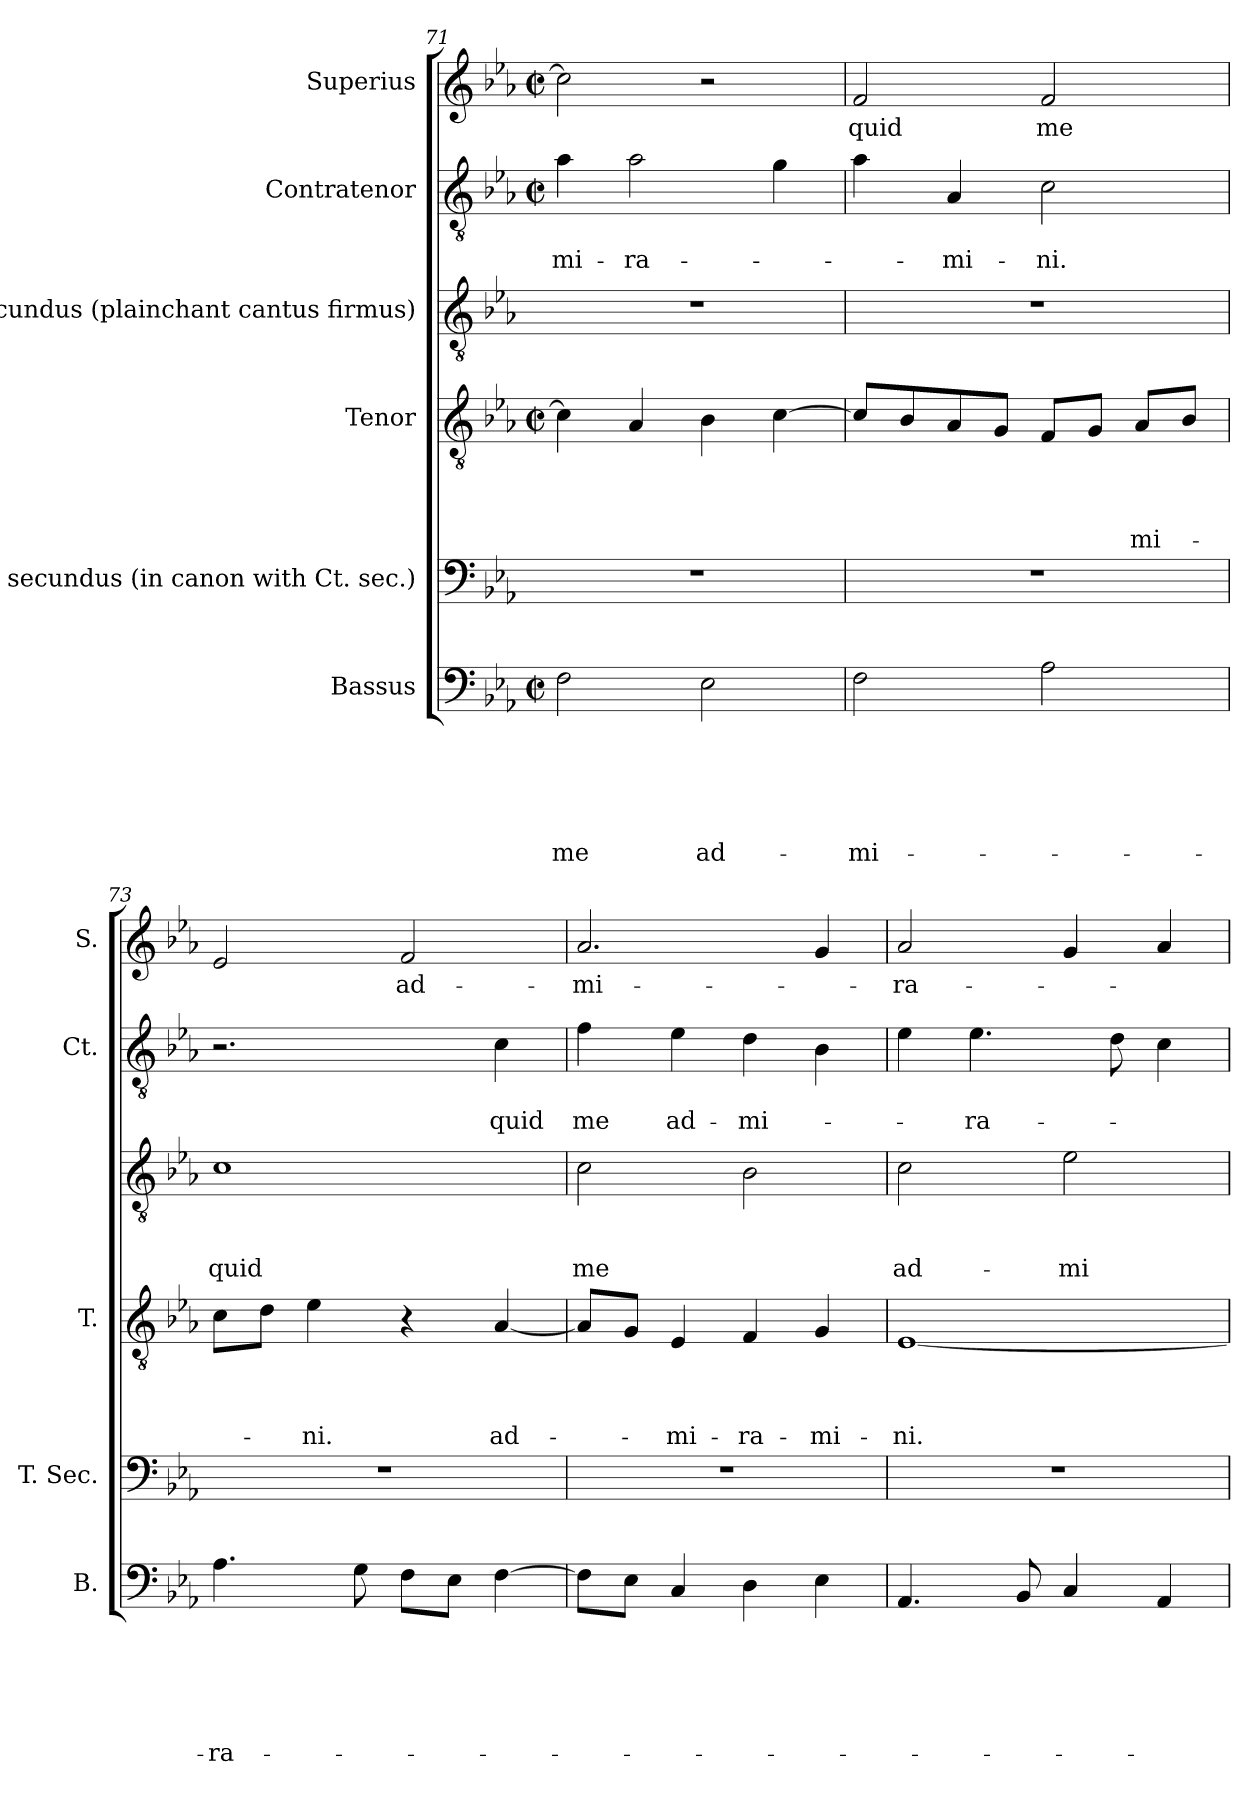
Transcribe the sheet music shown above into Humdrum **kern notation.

**kern	**text	**text	**text	**text	**text	**text	**kern	**kern	**text	**text	**text	**text	**kern	**text	**text	**text	**kern	**text	**text	**kern	**text
*part6	*part6	*part6	*part6	*part6	*part6	*part6	*part5	*part4	*part4	*part4	*part4	*part4	*part3	*part3	*part3	*part3	*part2	*part2	*part2	*part1	*part1
*staff6	*staff6	*staff6	*staff6	*staff6	*staff6	*staff6	*staff5	*staff4	*staff4	*staff4	*staff4	*staff4	*staff3	*staff3	*staff3	*staff3	*staff2	*staff2	*staff2	*staff1	*staff1
*I"Bassus	*	*	*	*	*	*	*I"Tenor secundus (in canon with Ct. sec.)	*I"Tenor	*	*	*	*	*I"secundus (plainchant cantus firmus)	*	*	*	*I"Contratenor	*	*	*I"Superius	*
*I'B.	*	*	*	*	*	*	*I'T. Sec.	*I'T.	*	*	*	*	*	*	*	*	*I'Ct.	*	*	*I'S.	*
!!LO:PB:g=z
*clefF4	*	*	*	*	*	*	*clefF4	*clefGv2	*	*	*	*	*clefGv2	*	*	*	*clefGv2	*	*	*clefG2	*
*k[b-e-a-]	*	*	*	*	*	*	*k[b-e-a-]	*k[b-e-a-]	*	*	*	*	*k[b-e-a-]	*	*	*	*k[b-e-a-]	*	*	*k[b-e-a-]	*
*E-:	*	*	*	*	*	*	*E-:	*E-:	*	*	*	*	*E-:	*	*	*	*E-:	*	*	*E-:	*
*M2/2	*	*	*	*	*	*	*	*M2/2	*	*	*	*	*	*	*	*	*M2/2	*	*	*M2/2	*
*met(c|)	*	*	*	*	*	*	*	*met(c|)	*	*	*	*	*	*	*	*	*met(c|)	*	*	*met(c|)	*
=71	=71	=71	=71	=71	=71	=71	=71	=71	=71	=71	=71	=71	=71	=71	=71	=71	=71	=71	=71	=71	=71
!	!	!	!	!	!	!LO:LY:b	!	!	!	!	!	!	!	!	!	!	!	!	!LO:LY:b	!	!
2F\	.	.	.	.	.	me	1r	4c\]	.	.	.	.	1r	.	.	.	4a-\	.	-mi-	2cc\]	.
!	!	!	!	!	!	!	!	!	!	!	!	!	!	!	!	!	!	!	!LO:LY:b	!	!
.	.	.	.	.	.	.	.	4A-/	.	.	.	.	.	.	.	.	2a-\	.	-ra-	.	.
!	!	!	!	!	!	!LO:LY:b	!	!	!	!	!	!	!	!	!	!	!	!	!	!	!
2E-\	.	.	.	.	.	ad-	.	4B-\	.	.	.	.	.	.	.	.	.	.	.	2r	.
.	.	.	.	.	.	.	.	[>4c\	.	.	.	.	.	.	.	.	4g\	.	.	.	.
=72	=72	=72	=72	=72	=72	=72	=72	=72	=72	=72	=72	=72	=72	=72	=72	=72	=72	=72	=72	=72	=72
!	!	!	!	!	!	!LO:LY:b	!	!	!	!	!	!	!	!	!	!	!	!	!	!	!LO:LY:b
2F\	.	.	.	.	.	-mi-	1r	8c/L]	.	.	.	.	1r	.	.	.	4a-\	.	.	2f/	quid
.	.	.	.	.	.	.	.	8B-/	.	.	.	.	.	.	.	.	.	.	.	.	.
!	!	!	!	!	!	!	!	!	!	!	!	!	!	!	!	!	!	!	!LO:LY:b	!	!
.	.	.	.	.	.	.	.	8A-/	.	.	.	.	.	.	.	.	4A-/	.	-mi-	.	.
.	.	.	.	.	.	.	.	8G/J	.	.	.	.	.	.	.	.	.	.	.	.	.
!	!	!	!	!	!	!	!	!	!	!	!	!	!	!	!	!	!	!	!LO:LY:b	!	!LO:LY:b
2A-\	.	.	.	.	.	.	.	8F/L	.	.	.	.	.	.	.	.	2c\	.	-ni.	2f/	me
.	.	.	.	.	.	.	.	8G/J	.	.	.	.	.	.	.	.	.	.	.	.	.
!	!	!	!	!	!	!	!	!	!	!	!	!LO:LY:b	!	!	!	!	!	!	!	!	!
.	.	.	.	.	.	.	.	8A-/L	.	.	.	-mi-	.	.	.	.	.	.	.	.	.
.	.	.	.	.	.	.	.	8B-/J	.	.	.	.	.	.	.	.	.	.	.	.	.
=73	=73	=73	=73	=73	=73	=73	=73	=73	=73	=73	=73	=73	=73	=73	=73	=73	=73	=73	=73	=73	=73
!	!	!	!	!	!	!LO:LY:b	!	!	!	!	!	!	!	!	!	!LO:LY:b	!	!	!	!	!
4.A-\	.	.	.	.	.	-ra-	1r	8c\L	.	.	.	.	1c	.	.	quid	2.r	.	.	2e-/	.
.	.	.	.	.	.	.	.	8d\J	.	.	.	.	.	.	.	.	.	.	.	.	.
!	!	!	!	!	!	!	!	!	!	!	!	!LO:LY:b	!	!	!	!	!	!	!	!	!
.	.	.	.	.	.	.	.	4e-\	.	.	.	-ni.	.	.	.	.	.	.	.	.	.
8G\	.	.	.	.	.	.	.	.	.	.	.	.	.	.	.	.	.	.	.	.	.
!	!	!	!	!	!	!	!	!	!	!	!	!	!	!	!	!	!	!	!	!	!LO:LY:b
8F\L	.	.	.	.	.	.	.	4r	.	.	.	.	.	.	.	.	.	.	.	2f/	ad-
8E-\J	.	.	.	.	.	.	.	.	.	.	.	.	.	.	.	.	.	.	.	.	.
!	!	!	!	!	!	!	!	!	!	!	!	!LO:LY:b	!	!	!	!	!	!	!LO:LY:b	!	!
[>4F\	.	.	.	.	.	.	.	[<4A-/	.	.	.	ad-	.	.	.	.	4c\	.	quid	.	.
=74	=74	=74	=74	=74	=74	=74	=74	=74	=74	=74	=74	=74	=74	=74	=74	=74	=74	=74	=74	=74	=74
!	!	!	!	!	!	!	!	!	!	!	!	!	!	!	!	!LO:LY:b	!	!	!LO:LY:b	!	!LO:LY:b
8F\L]	.	.	.	.	.	.	1r	8A-/L]	.	.	.	.	2c\	.	.	me	4f\	.	me	2.a-/	-mi-
8E-\J	.	.	.	.	.	.	.	8G/J	.	.	.	.	.	.	.	.	.	.	.	.	.
!	!	!	!	!	!	!	!	!	!	!	!	!LO:LY:b	!	!	!	!	!	!	!LO:LY:b	!	!
4C/	.	.	.	.	.	.	.	4E-/	.	.	.	-mi-	.	.	.	.	4e-\	.	ad-	.	.
!	!	!	!	!	!	!	!	!	!	!	!	!LO:LY:b	!	!	!	!	!	!	!LO:LY:b	!	!
4D\	.	.	.	.	.	.	.	4F/	.	.	.	-ra-	2B-\	.	.	.	4d\	.	-mi-	.	.
!	!	!	!	!	!	!	!	!	!	!	!	!LO:LY:b:rj	!	!	!	!	!	!	!	!	!
4E-\	.	.	.	.	.	.	.	4G/	.	.	.	-mi-	.	.	.	.	4B-\	.	.	4g/	.
=75	=75	=75	=75	=75	=75	=75	=75	=75	=75	=75	=75	=75	=75	=75	=75	=75	=75	=75	=75	=75	=75
!	!	!	!	!	!	!	!	!	!	!	!	!LO:LY:b	!	!	!	!LO:LY:b	!	!	!	!	!LO:LY:b
4.AA-/	.	.	.	.	.	.	1r	[>1E-	.	.	.	-ni.	2c\	.	.	ad-	4e-\	.	.	2a-/	-ra-
!	!	!	!	!	!	!	!	!	!	!	!	!	!	!	!	!	!	!	!LO:LY:b	!	!
.	.	.	.	.	.	.	.	.	.	.	.	.	.	.	.	.	4.e-\	.	-ra-	.	.
8BB-/	.	.	.	.	.	.	.	.	.	.	.	.	.	.	.	.	.	.	.	.	.
!	!	!	!	!	!	!	!	!	!	!	!	!	!	!	!	!LO:LY:b	!	!	!	!	!
4C/	.	.	.	.	.	.	.	.	.	.	.	.	2e-\	.	.	-mi-	.	.	.	4g/	.
.	.	.	.	.	.	.	.	.	.	.	.	.	.	.	.	.	8d\	.	.	.	.
4AA-/	.	.	.	.	.	.	.	.	.	.	.	.	.	.	.	.	4c\	.	.	4a-/	.
=	=	=	=	=	=	=	=	=	=	=	=	=	=	=	=	=	=	=	=	=	=
*-	*-	*-	*-	*-	*-	*-	*-	*-	*-	*-	*-	*-	*-	*-	*-	*-	*-	*-	*-	*-	*-
